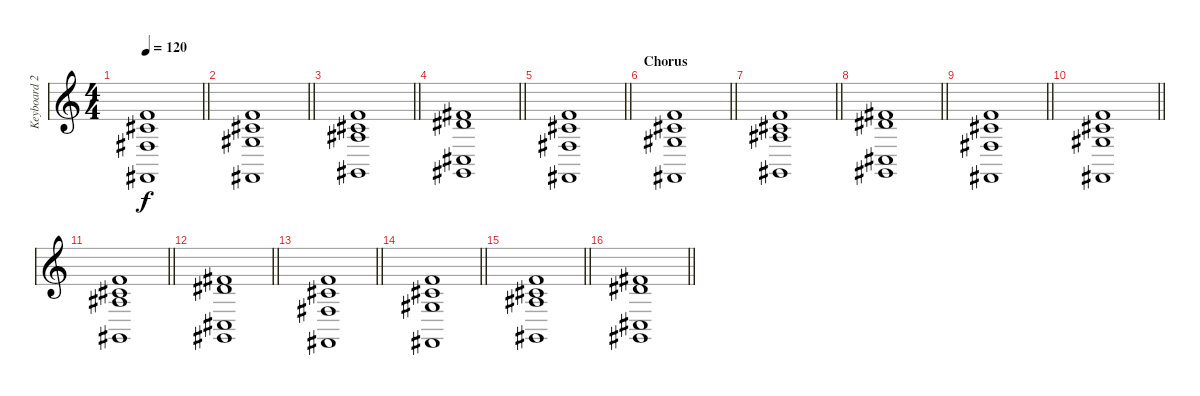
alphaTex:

\track ("Keyboard 2" "Keyboard 2") {instrument lead2sawtooth}
\staff {score}
\tuning (E4 B3 G3 D3 A2 E2) {hide}
\ts (4 4)
\tempo 120
\clef g2
\barLineRight lightlight
\ks c
(10.3 11.4 9.5 2.6).1{dy f} |
\barLineRight lightlight
(6.2 6.3 6.4 2.6).1 |
\barLineRight lightlight
(6.2 6.3 8.4 4.6).1 |
\barLineRight lightlight
(11.3 13.4 4.5 4.6).1 |
\barLineRight lightlight
(10.3 11.4 9.5 2.6).1 |
\section ("" "Chorus")
\barLineRight lightlight
(6.2 6.3 6.4 2.6).1 |
\barLineRight lightlight
(6.2 6.3 8.4 4.6).1 |
\barLineRight lightlight
(11.3 13.4 4.5 4.6).1 |
\barLineRight lightlight
(10.3 11.4 9.5 2.6).1 |
\barLineRight lightlight
(6.2 6.3 6.4 2.6).1 |
\barLineRight lightlight
(6.2 6.3 8.4 4.6).1 |
\barLineRight lightlight
(11.3 13.4 4.5 4.6).1 |
\barLineRight lightlight
(10.3 11.4 9.5 2.6).1 |
\barLineRight lightlight
(6.2 6.3 6.4 2.6).1 |
\barLineRight lightlight
(6.2 6.3 8.4 4.6).1 |
\barLineRight lightlight
(11.3 13.4 4.5 4.6).1
